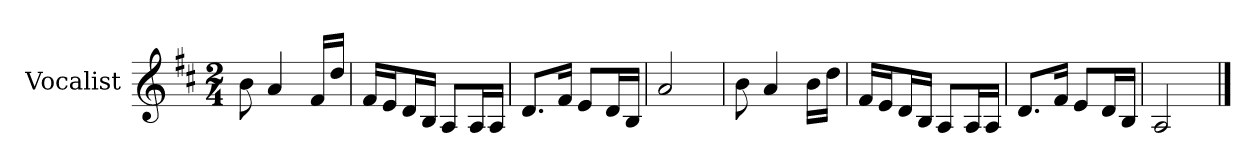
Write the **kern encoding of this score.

**kern
*part1
*staff1
*I"Vocalist
*k[f#c#]
*D:
*M2/4
=
8b
4a
16f#LL
16ddJJ
=1
16f#LL
16eJ
16dL
16BJJ
8AL
16AL
16AJJ
=2
8.dL
16f#Jk
8eL
16dL
16BJJ
=3
2a
=4
8b
4a
16bLL
16ddJJ
=5
16f#LL
16eJ
16dL
16BJJ
8AL
16AL
16AJJ
=6
8.dL
16f#Jk
8eL
16dL
16BJJ
=7
2A
==
*-
